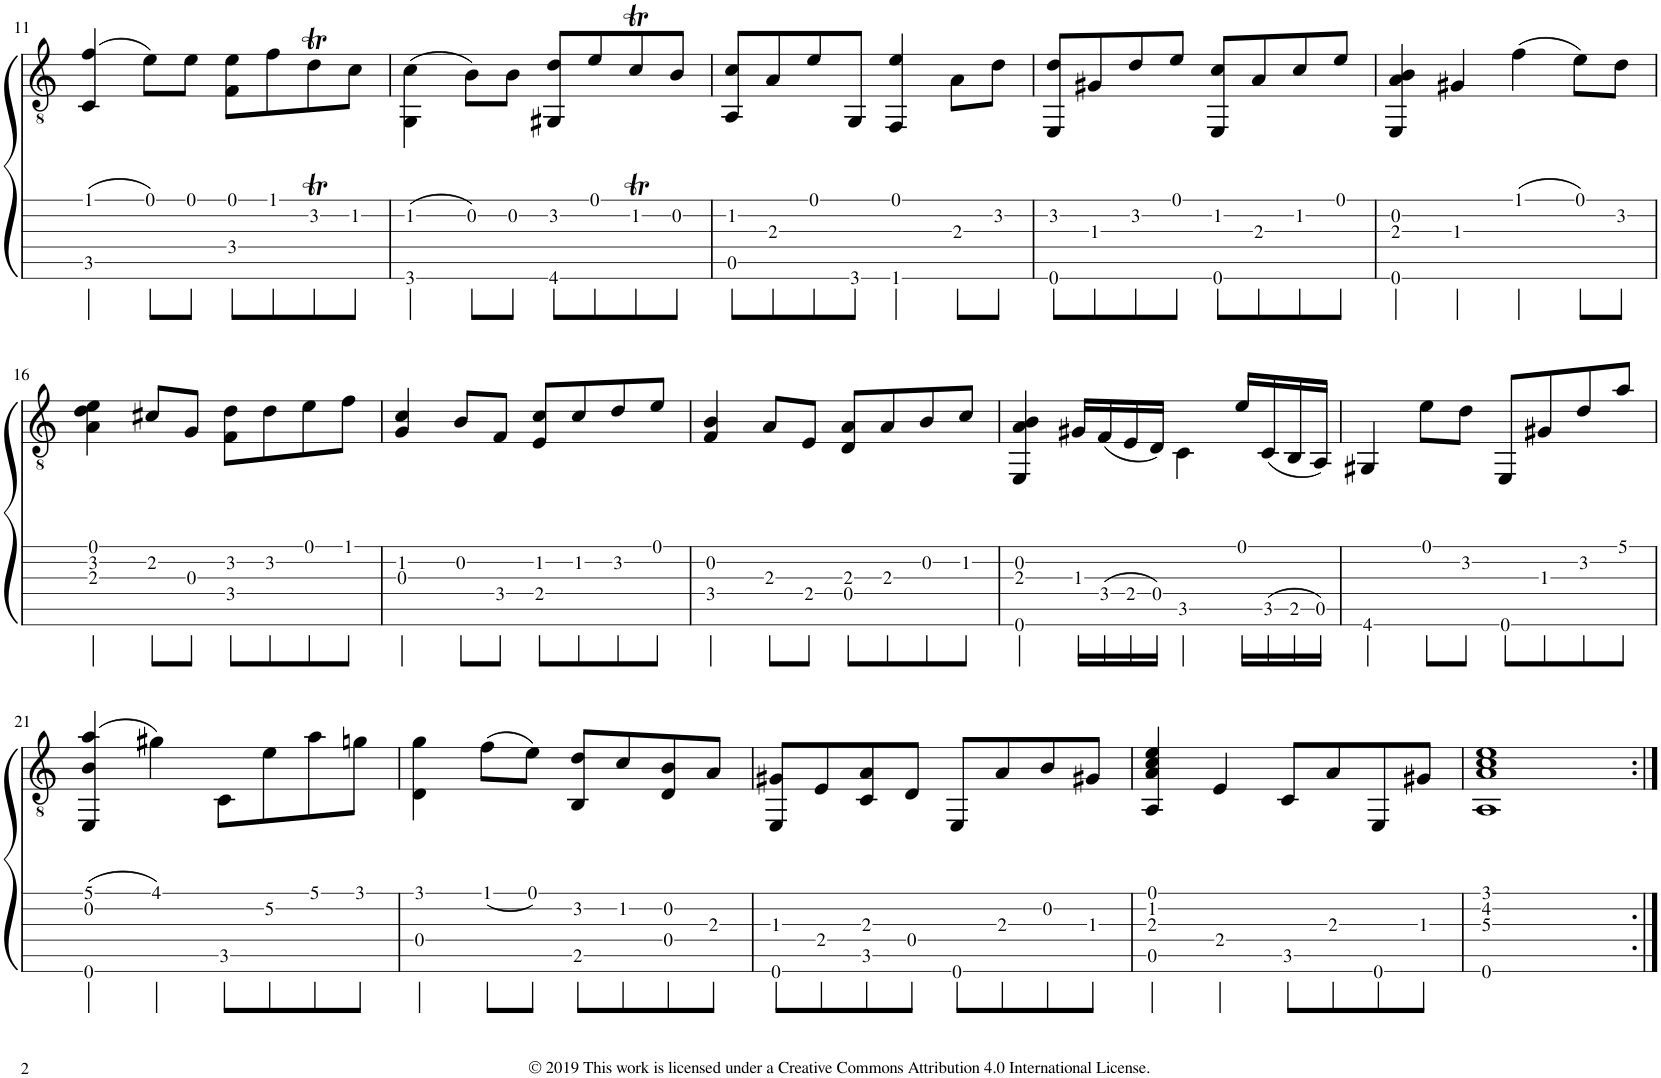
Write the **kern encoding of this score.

**kern	**kern
*part1	*part1
*staff2	*staff1
*I"Klasická kytara	*
*I'Kyt.	*
!!LO:PB:g=z
*	*clefGv2
*k[]	*k[]
*M4/4	*M4/4
*met(c)	*met(c)
=11	=11
4C\ 4f\	(4C/ 4f/
8e\L	8e\L)
8e\J	8e\J
8F\ 8e\L	8F\ 8e\L
8f\	8f\
8dT\	8dT\
8c\J	8c\J
=12	=12
4GG\ 4c\	(4GG\ 4c\
8B\L	8B\L)
8B\J	8B\J
8GG#X\ 8d\L	8GG#X/ 8d/L
8e\	8e/
8cT\	8cT/
8B\J	8B/J
=13	=13
8AA\ 8c\L	8AA/ 8c/L
8A\	8A/
8e\	8e/
8GG\J	8GG/J
4FF\ 4e\	4FF/ 4e/
8A\L	8A\L
8d\J	8d\J
=14	=14
8EE\ 8d\L	8EE/ 8d/L
8G#X\	8G#X/
8d\	8d/
8e\J	8e/J
8EE\ 8c\L	8EE/ 8c/L
8A\	8A/
8c\	8c/
8e\J	8e/J
=15	=15
4EE\ 4A\ 4B\	4EE/ 4A/ 4B/
4G#X\	4G#X/
4f\	(4f\
8e\L	8e\L)
8d\J	8d\J
!!LO:LB:g=z
=16	=16
4A\ 4d\ 4e\	4A\ 4d\ 4e\
8c#X\L	8c#X/L
8G\J	8G/J
8F\ 8d\L	8F\ 8d\L
8d\	8d\
8e\	8e\
8f\J	8f\J
=17	=17
4G\ 4c\	4G/ 4c/
8B\L	8B/L
8F\J	8F/J
8E\ 8c\L	8E/ 8c/L
8c\	8c/
8d\	8d/
8e\J	8e/J
=18	=18
4F\ 4B\	4F/ 4B/
8A\L	8A/L
8E\J	8E/J
8D\ 8A\L	8D/ 8A/L
8A\	8A/
8B\	8B/
8c\J	8c/J
=19	=19
4EE\ 4A\ 4B\	4EE/ 4A/ 4B/
16G#X\LL	16G#X/LL
16F\	(16F/
16E\	16E/
16D\JJ	16D/JJ)
4C\	4C\
16e\LL	16e/LL
16C\	(16C/
16BB\	16BB/
16AA\JJ	16AA/JJ)
=20	=20
4GG#X\	4GG#X/
8e\L	8e\L
8d\J	8d\J
8EE\L	8EE/L
8G#X\	8G#X/
8d\	8d/
8a\J	8a/J
!!LO:LB:g=z
=21	=21
4EE\ 4B\ 4a\	(4EE/ 4B/ 4a/
4g#X\	4g#X\)
8C\L	8C\L
8e\	8e\
8a\	8a\
8g-X\J	8gn\J
=22	=22
4D\ 4g\	4D\ 4g\
8f\L	(8f\L
8e\J	8e\J)
8BB\ 8d\L	8BB/ 8d/L
8c\	8c/
8D\ 8B\	8D/ 8B/
8A\J	8A/J
=23	=23
8EE\ 8G#X\L	8EE/ 8G#X/L
8E\	8E/
8C\ 8A\	8C/ 8A/
8D\J	8D/J
8EE\L	8EE/L
8A\	8A/
8B\	8B/
8G#X\J	8G#X/J
=24	=24
4AA\ 4A\ 4c\ 4e\	4AA/ 4A/ 4c/ 4e/
4E\	4E/
8C\L	8C/L
8A\	8A/
8EE\	8EE/
8G#\J	8G#X/J
=25	=25
1CC 1c 1e- 1g	1AA 1A 1c 1e
=:|!	=:|!
*-	*-
